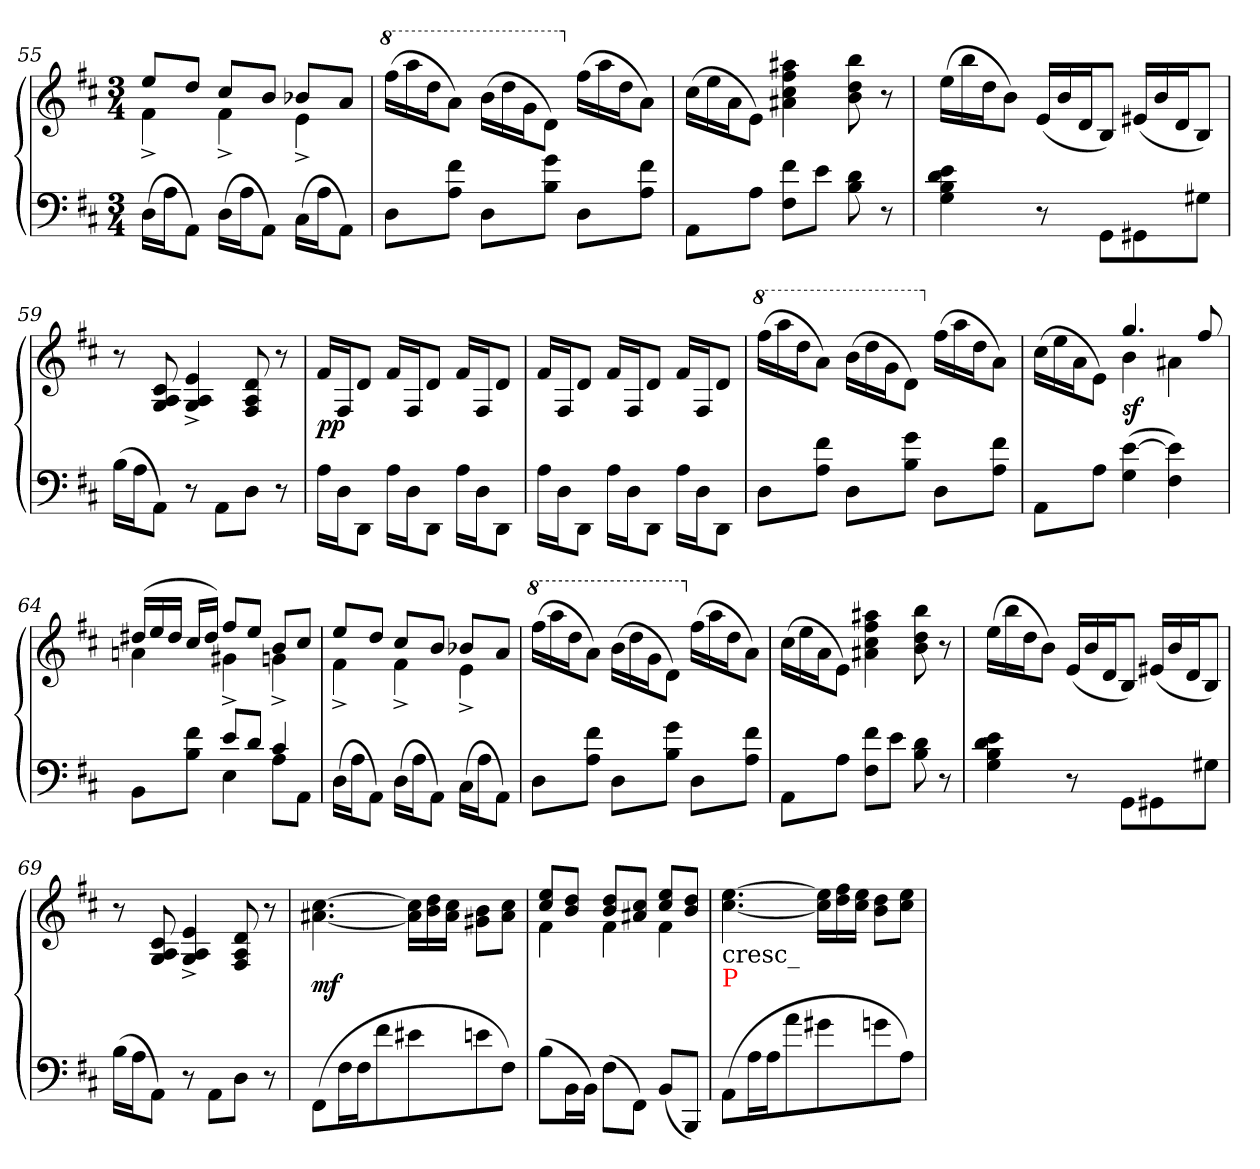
**kern	**kern	**dynam
*part1	*part1	*part1
*staff2	*staff1	*staff1/2
*clefF4	*clefG2	*
*k[f#c#]	*k[f#c#]	*
*M3/4	*M3/4	*
=55	=55	=55
*	*^	*
(>16DLL	8eeL	4f#^	.
16AJ	.	.	.
8AAJ)	8ddJ	.	.
(>16DLL	8cc#L	4f#^	.
16AJ	.	.	.
8AAJ)	8bJ	.	.
(>16C#LL	8b-XL	4e^	.
16AJ	.	.	.
8AAJ)	8aJ	.	.
*	*v	*v	*
=56	=56	=56
*	*8va	*
*	*Xtuplet	*
8DL	(>24fff#LL	.
.	24aaa	.
.	24dddJ	.
8f# 8AJ	8aaJ)	.
8DL	(>24bb\LL	.
.	24ddd	.
.	24ggJ	.
8g 8BJ	8ddJ)	.
*	*X8va	*
8DL	(>24ff#LL	.
.	24aa	.
.	24ddJ	.
8f# 8AJ	8aJ)	.
=57	=57	=57
8AAL	(>24cc#\LL	.
.	24ee	.
.	24aJ	.
8AJ	8eJ)	.
8f# 8F#L	4aa#X 4ff# 4cc# 4a#X	.
8eJ	.	.
8d 8B	8bb 8dd 8b	.
8r	8r	.
=58	=58	=58
4e 4d 4B 4G	(>24eeLL	.
.	24bb	.
.	24ddJ	.
.	8bJ)	.
8r	(<24eLL	.
.	24b	.
.	24dJ	.
8GG\L	8BJ)	.
8GG#X	(<24e#XLL	.
.	24b	.
.	24dJ	.
8G#XJ	8BJ)	.
=59	=59	=59
(>16BLL	8r	.
16AJ	.	.
8AAJ)	8c# 8A 8G	.
8r	4e^ 4A^ 4G^	.
8AA\L	.	.
8D\J	8d/ 8A/ 8F#/	.
8r	8r	.
=60	=60	=60
16ALL	16f#LL	pp
16D\J	16F#/J	.
8DD\J	8dJ	.
16ALL	16f#LL	.
16D\J	16F#/J	.
8DD\J	8dJ	.
16ALL	16f#LL	.
16D\J	16F#/J	.
8DD\J	8dJ	.
=61	=61	=61
16ALL	16f#LL	.
16D\J	16F#/J	.
8DD\J	8dJ	.
16ALL	16f#LL	.
16D\J	16F#/J	.
8DD\J	8dJ	.
16ALL	16f#LL	.
16D\J	16F#/J	.
8DD\J	8dJ	.
=62	=62	=62
*	*8va	*
8DL	(>24fff#LL	.
.	24aaa	.
.	24dddJ	.
8f# 8AJ	8aaJ)	.
8DL	(>24bb\LL	.
.	24ddd	.
.	24ggJ	.
8g 8BJ	8ddJ)	.
*	*X8va	*
8DL	(>24ff#LL	.
.	24aa	.
.	24ddJ	.
8f# 8AJ	8aJ)	.
=63	=63	=63
*	*^	*
8AAL	4ryy	(>24cc#LL	.
.	.	24ee\	.
.	.	24aJ	.
8AJ	.	8eJ)	.
(<[4e 4G	4.gg	4b	sf
4e] 4F#)	.	4a#X	.
.	8ff#	.	.
=64	=64	=64	=64
*^	*	*	*
4ryy	8BBL	(>24dd#XLL	4an	.
.	.	24ee	.	.
.	.	24dd#JJ	.	.
.	8f# 8BJ	16cc#LL	.	.
.	.	16dd#JJ)	.	.
8eL	4E	8ff#L	4g#X^	.
8dJ	.	8eeJ	.	.
4c#	8AL	8bL	4gn^	.
.	8AAJ	8cc#J	.	.
*v	*v	*	*	*
=65	=65	=65	=65
(>16DLL	8eeL	4f#^	.
16AJ	.	.	.
8AAJ)	8ddJ	.	.
(>16DLL	8cc#L	4f#^	.
16AJ	.	.	.
8AAJ)	8bJ	.	.
(>16C#LL	8b-XL	4e^	.
16AJ	.	.	.
8AAJ)	8aJ	.	.
*	*v	*v	*
=66	=66	=66
*	*8va	*
8DL	(>24fff#LL	.
.	24aaa	.
.	24dddJ	.
8f# 8AJ	8aaJ)	.
8DL	(>24bb\LL	.
.	24ddd	.
.	24ggJ	.
8g 8BJ	8ddJ)	.
*	*X8va	*
8DL	(>24ff#LL	.
.	24aa	.
.	24ddJ	.
8f# 8AJ	8aJ)	.
=67	=67	=67
8AAL	(>24cc#\LL	.
.	24ee	.
.	24aJ	.
8AJ	8eJ)	.
8f# 8F#L	4aa#X 4ff# 4cc# 4a#X	.
8eJ	.	.
8d 8B	8bb 8dd 8b	.
8r	8r	.
=68	=68	=68
4e 4d 4B 4G	(>24eeLL	.
.	24bb	.
.	24ddJ	.
.	8bJ)	.
8r	(<24eLL	.
.	24b	.
.	24dJ	.
8GG\L	8BJ)	.
8GG#X	(<24e#XLL	.
.	24b	.
.	24dJ	.
8G#XJ	8BJ)	.
=69	=69	=69
(>16BLL	8r	.
16AJ	.	.
8AAJ)	8c# 8A 8G	.
8r	4e^ 4A^ 4G^	.
8AA\L	.	.
8D\J	8d/ 8A/ 8F#/	.
8r	8r	.
=70	=70	=70
(>8FF#L	[4.cc# [4.a#X	mf
16F#L	.	.
16F#J	.	.
8f#	.	.
8e#X	24cc#] 24a#]LL	.
.	24dd 24b	.
.	24cc# 24a#JJ	.
8en	8b\ 8g#X\L	.
8F#J)	8cc# 8a#J	.
=71	=71	=71
*	*^	*
(>8BL	8ee 8cc#L	4f#	.
16BBL	8dd 8bJ	.	.
16BBJJ)	.	.	.
(>8F#\L	8dd 8bL	4f#	.
8FF#J)	8cc# 8a#XJ	.	.
(<8BBL	8ee 8cc#L	4f#	.
8BBBJ)	8dd 8bJ	.	.
*	*v	*v	*
=72	=72	=72
!	!LO:TX:b:t=cresc_	!
!	!LO:TX:b:color=red:t=P	!
(>8AAL	[4.ee [4.cc#	.
16AL	.	.
16AJ	.	.
8a	.	.
8g#X	24ee] 24cc#]LL	.
.	24ff# 24dd	.
.	24ee 24cc#JJ	.
8gn	8dd 8bL	.
8AJ)	8ee 8cc#J	.
=	=	=
*-	*-	*-
